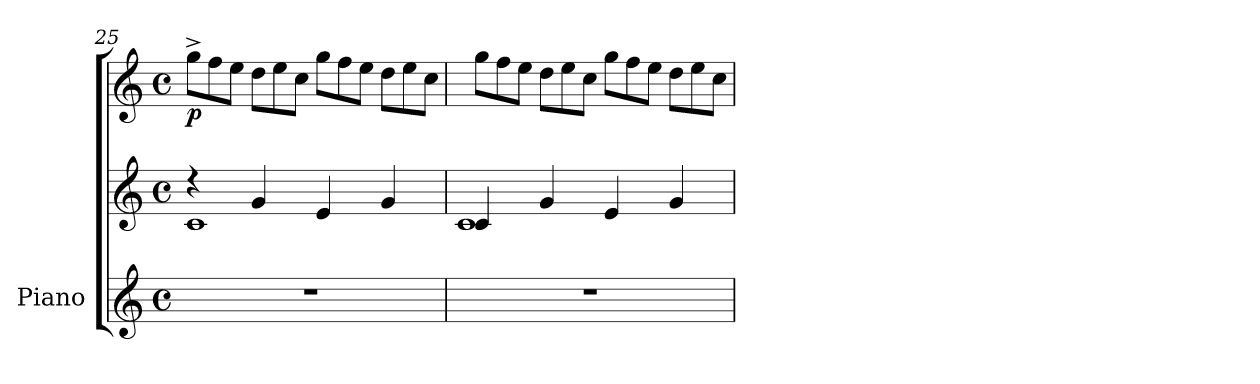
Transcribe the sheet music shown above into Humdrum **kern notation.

**kern	**kern	**kern	**dynam
*part1	*part1	*part1	*part1
*staff3	*staff2	*staff1	*staff1/2/3
*I"Piano	*	*	*
*I'Pno	*	*	*
*clefG2	*clefG2	*clefG2	*
*k[]	*k[]	*k[]	*
*M4/4	*M4/4	*M4/4	*
*met(c)	*met(c)	*met(c)	*
=25	=25	=25	=25
*	*^	*	*
*	*	*	*Xtuplet	*
!	!	!	!	!LO:DY:b
1r	4r	1c<	12gg^\L	p
.	.	.	12ff\	.
.	.	.	12ee\J	.
.	4g/	.	12dd\L	.
.	.	.	12ee\	.
.	.	.	12cc\J	.
.	4e/	.	12gg\L	.
.	.	.	12ff\	.
.	.	.	12ee\J	.
.	4g/	.	12dd\L	.
.	.	.	12ee\	.
.	.	.	12cc\J	.
!!LO:LB:g=z
=26	=26	=26	=26	=26
1r	4c/	1c	12gg\L	.
.	.	.	12ff\	.
.	.	.	12ee\J	.
.	4g/	.	12dd\L	.
.	.	.	12ee\	.
.	.	.	12cc\J	.
.	4e/	.	12gg\L	.
.	.	.	12ff\	.
.	.	.	12ee\J	.
.	4g/	.	12dd\L	.
.	.	.	12ee\	.
.	.	.	12cc\J	.
*	*v	*v	*	*
=	=	=	=
*-	*-	*-	*-
